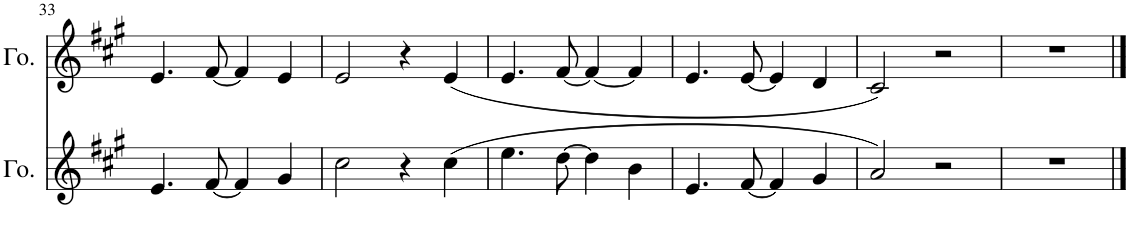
**kern	**kern
*part2	*part1
*staff2	*staff1
*I"Голос	*I"Голос
!!LO:PB:g=z
*clefG2	*clefG2
*Trd4c7	*
*k[f#c#g#]	*k[f#c#g#]
*M4/4	*M4/4
=33	=33
4.e/	4.e/
[8f#/	[8f#/
4f#/]	4f#/]
4g#/	4e/
=34	=34
2cc#\	2e/
4r	4r
(4cc#\	(4e/
=35	=35
4.ee\	4.e/
[8dd\	[8f#/
4dd\]	4f#/_
4b\	4f#/]
=36	=36
4.e/	4.e/
[8f#/	[8e/
4f#/]	4e/]
4g#/	4d/
=37	=37
2a/)	2c#/)
2r	2r
=38	=38
1r	1r
==	==
*-	*-
